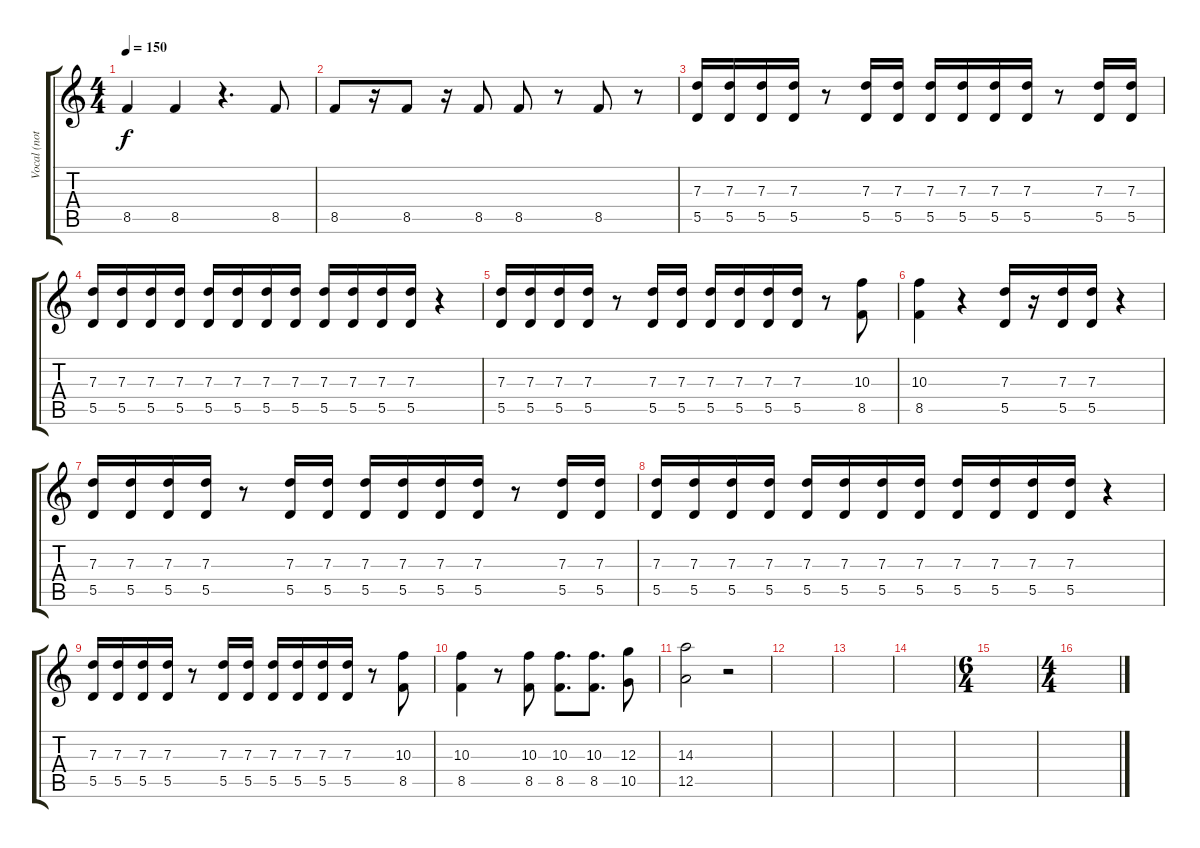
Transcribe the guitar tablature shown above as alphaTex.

\track ("Vocal (not correct)" "Vocal (not") {instrument overdrivenguitar}
\staff {score tabs}
\tuning (E4 B3 G3 D3 A2 E2) {hide}
\ts (4 4)
\tempo 150
\clef g2
\ks c
8.5.4{dy f} 8.5.4 r.4{d} 8.5.8 |
8.5.8 r.16 8.5.8 r.16 8.5.8 8.5.8 r.8 8.5.8 r.8 |
(7.3 5.5).16 (7.3 5.5).16 (7.3 5.5).16 (7.3 5.5).16 r.8 (7.3 5.5).16 (7.3 5.5).16 (7.3 5.5).16 (7.3 5.5).16 (7.3 5.5).16 (7.3 5.5).16 r.8 (7.3 5.5).16 (7.3 5.5).16 |
(7.3 5.5).16 (7.3 5.5).16 (7.3 5.5).16 (7.3 5.5).16 (7.3 5.5).16 (7.3 5.5).16 (7.3 5.5).16 (7.3 5.5).16 (7.3 5.5).16 (7.3 5.5).16 (7.3 5.5).16 (7.3 5.5).16 r.4 |
(7.3 5.5).16 (7.3 5.5).16 (7.3 5.5).16 (7.3 5.5).16 r.8 (7.3 5.5).16 (7.3 5.5).16 (7.3 5.5).16 (7.3 5.5).16 (7.3 5.5).16 (7.3 5.5).16 r.8 (10.3 8.5).8 |
(10.3 8.5).4 r.4 (7.3 5.5).16 r.16 (7.3 5.5).16 (7.3 5.5).16 r.4 |
(7.3 5.5).16 (7.3 5.5).16 (7.3 5.5).16 (7.3 5.5).16 r.8 (7.3 5.5).16 (7.3 5.5).16 (7.3 5.5).16 (7.3 5.5).16 (7.3 5.5).16 (7.3 5.5).16 r.8 (7.3 5.5).16 (7.3 5.5).16 |
(7.3 5.5).16 (7.3 5.5).16 (7.3 5.5).16 (7.3 5.5).16 (7.3 5.5).16 (7.3 5.5).16 (7.3 5.5).16 (7.3 5.5).16 (7.3 5.5).16 (7.3 5.5).16 (7.3 5.5).16 (7.3 5.5).16 r.4 |
(7.3 5.5).16 (7.3 5.5).16 (7.3 5.5).16 (7.3 5.5).16 r.8 (7.3 5.5).16 (7.3 5.5).16 (7.3 5.5).16 (7.3 5.5).16 (7.3 5.5).16 (7.3 5.5).16 r.8 (10.3 8.5).8 |
(10.3 8.5).4 r.8 (10.3 8.5).8 (10.3 8.5).8{d} (10.3 8.5).8{d} (12.3 10.5).8 |
(14.3 12.5).2 r.2 |
|
|
|
\ts (6 4)
|
\ts (4 4)
